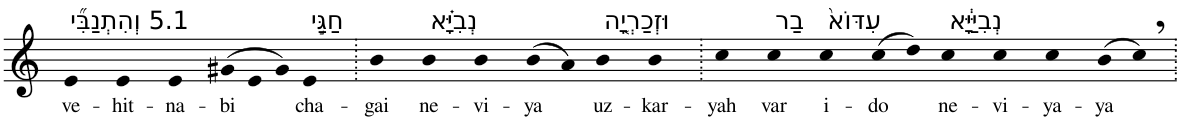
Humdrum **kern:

**kern	**text
*part1	*part1
*staff1	*staff1
*I"Piano	*
*I'Pno	*
*clefG2	*
*k[]	*
=1	=1
!LO:TX:a:t=5.1 וְהִתְנַבִּ֞י	!
!	!LO:LY:b
4e	ve-
!	!LO:LY:b
4e	-hit-
!	!LO:LY:b
4e	-na-
*Xtuplet	*
!	!LO:LY:b
(>12g#X	-bi
12e	.
12g#)	.
!LO:TX:a:t=חַגַּ֣י	!
!	!LO:LY:b
4e	cha-
=2.	=2.
!	!LO:LY:b
4b	-gai
!LO:TX:a:t=נְבִיָּ֗א	!
!	!LO:LY:b
4b	ne-
!	!LO:LY:b
4b	-vi-
!	!LO:LY:b
(>8b	-ya
8a)	.
!LO:TX:a:t=וּזְכַרְיָ֤ה	!
!	!LO:LY:b
4b	uz-
!	!LO:LY:b
4b	-kar-
=3.	=3.
!	!LO:LY:b
4cc	-yah
!LO:TX:a:t=בַר	!
!	!LO:LY:b
4cc	var
!LO:TX:a:t=עִדּוֹא֙	!
!	!LO:LY:b
4cc	i-
!	!LO:LY:b
(>8cc	-do
8dd)	.
!LO:TX:a:t=נְבִיַּיָּ֔א	!
!	!LO:LY:b
4cc	ne-
!	!LO:LY:b
4cc	-vi-
!	!LO:LY:b
4cc	-ya-
!	!LO:LY:b
(>8b	-ya
8cc,)	.
=.	=.
*-	*-
